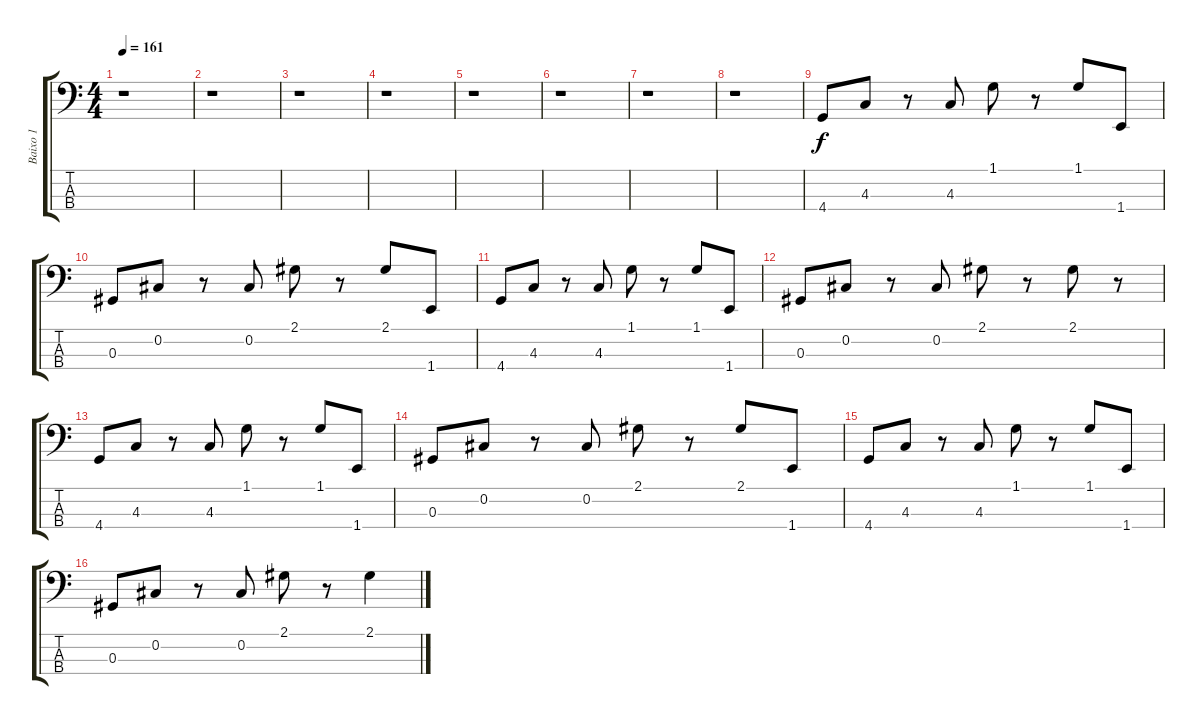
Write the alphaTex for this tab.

\track ("Baixo 1" "Baixo 1") {instrument overdrivenguitar}
\staff {score tabs}
\tuning (Gb2 Db2 Ab1 Eb1) {hide}
\ts (4 4)
\tempo 161
\clef f4
\ks c
r.1{dy f} |
r.1 |
r.1 |
r.1 |
r.1 |
r.1 |
r.1 |
r.1 |
4.4.8 4.3.8 r.8 4.3.8 1.1.8 r.8 1.1.8 1.4.8 |
0.3.8 0.2.8 r.8 0.2.8 2.1.8 r.8 2.1.8 1.4.8 |
4.4.8 4.3.8 r.8 4.3.8 1.1.8 r.8 1.1.8 1.4.8 |
0.3.8 0.2.8 r.8 0.2.8 2.1.8 r.8 2.1.8 r.8 |
4.4.8 4.3.8 r.8 4.3.8 1.1.8 r.8 1.1.8 1.4.8 |
0.3.8 0.2.8 r.8 0.2.8 2.1.8 r.8 2.1.8 1.4.8 |
4.4.8 4.3.8 r.8 4.3.8 1.1.8 r.8 1.1.8 1.4.8 |
0.3.8 0.2.8 r.8 0.2.8 2.1.8 r.8 2.1.4
